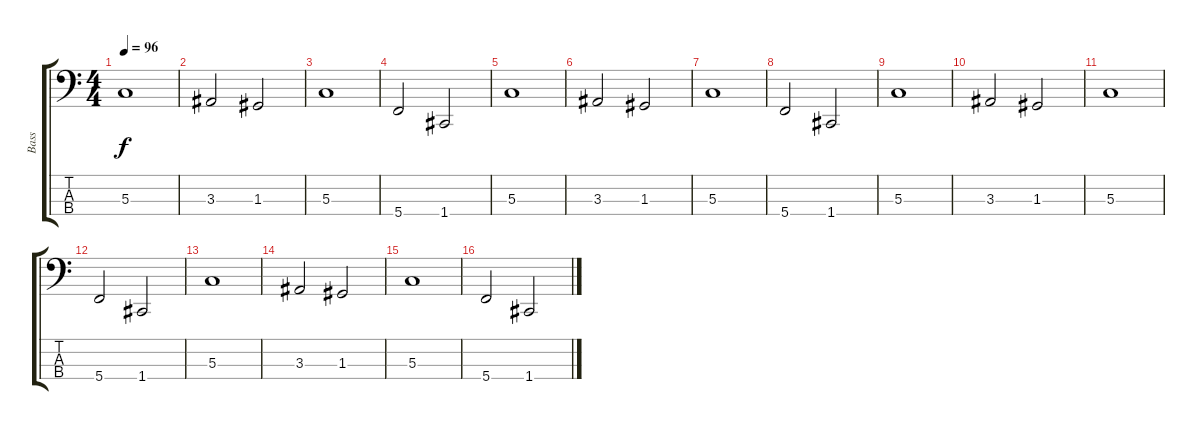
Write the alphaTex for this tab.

\track ("Bass" "Bass") {instrument electricbassfinger}
\staff {score tabs}
\tuning (F2 C2 G1 C1) {hide}
\ts (4 4)
\tempo 96
\clef f4
\ks c
5.3.1{dy f instrument electricbassfinger} |
3.3.2 1.3.2 |
5.3.1 |
5.4.2 1.4.2 |
5.3.1 |
3.3.2 1.3.2 |
5.3.1 |
5.4.2 1.4.2 |
5.3.1 |
3.3.2 1.3.2 |
5.3.1 |
5.4.2 1.4.2 |
5.3.1 |
3.3.2 1.3.2 |
5.3.1 |
5.4.2 1.4.2
